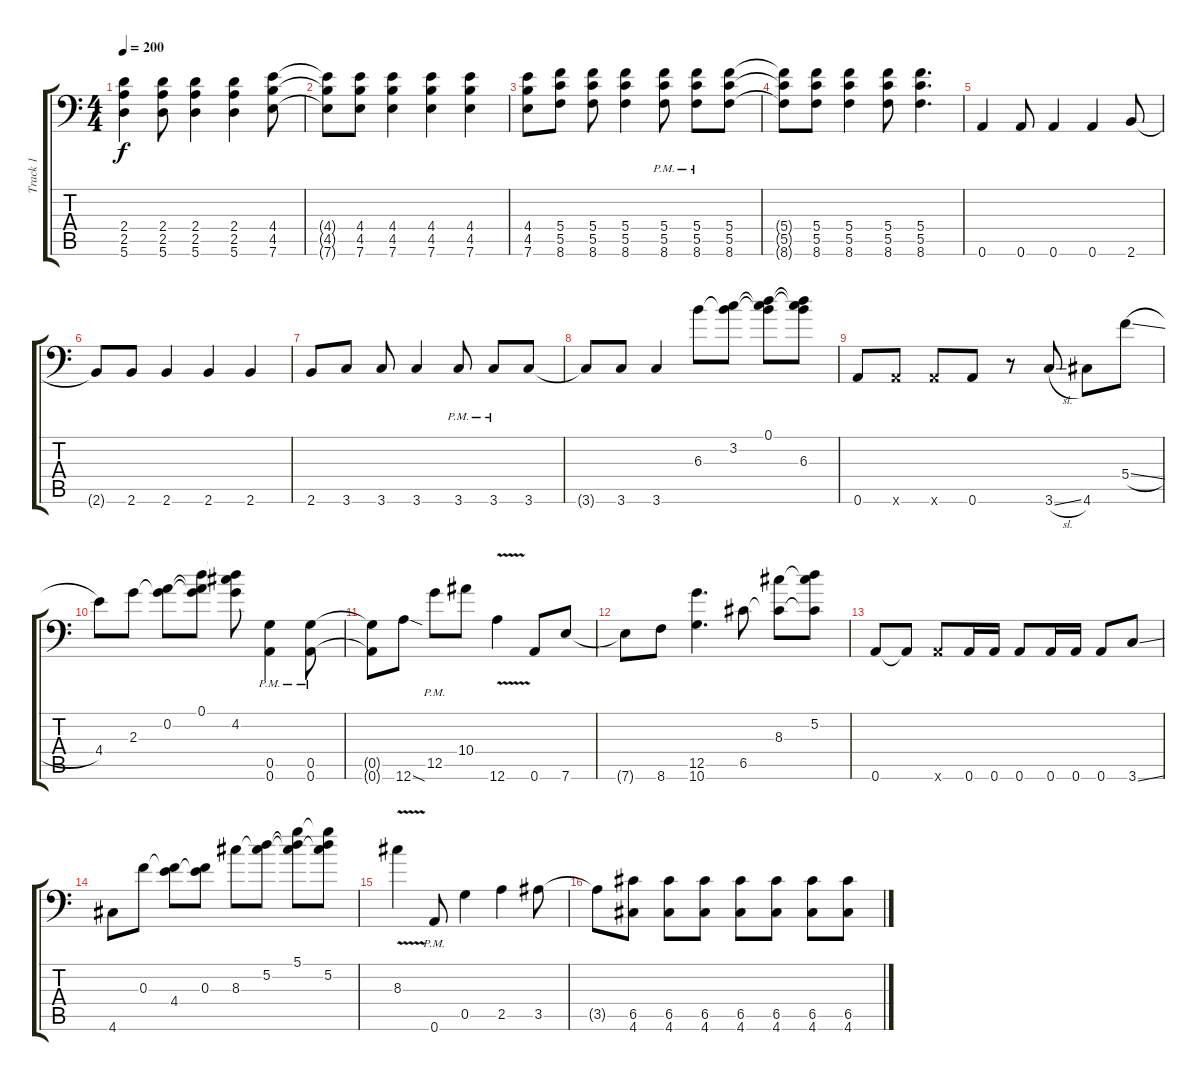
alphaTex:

\track ("Track 1" "Track 1") {instrument distortionguitar}
\staff {score tabs}
\tuning (D4 A3 F3 C3 G2 A1) {hide}
\ts (4 4)
\tempo 200
\clef f4
\ks c
(2.4 2.5 5.6).4{dy f} (2.4 2.5 5.6).8 (2.4 2.5 5.6).4 (2.4 2.5 5.6).4 (4.4 4.5 7.6).8 |
(4.4{t} 4.5{t} 7.6{t}).8 (4.4 4.5 7.6).8 (4.4 4.5 7.6).4 (4.4 4.5 7.6).4 (4.4 4.5 7.6).4 |
(4.4 4.5 7.6).8 (5.4 5.5 8.6).8 (5.4 5.5 8.6).8 (5.4 5.5 8.6).4 (5.4{pm} 5.5{pm} 8.6{pm}).8 (5.4{pm} 5.5{pm} 8.6{pm}).8 (5.4 5.5 8.6).8 |
(5.4{t} 5.5{t} 8.6{t}).8 (5.4 5.5 8.6).8 (5.4 5.5 8.6).4 (5.4 5.5 8.6).8 (5.4 5.5 8.6).4{d} |
0.6.4 0.6.8 0.6.4 0.6.4 2.6.8 |
2.6{t}.8 2.6.8 2.6.4 2.6.4 2.6.4 |
2.6.8 3.6.8 3.6.8 3.6.4 3.6{pm}.8 3.6{pm}.8 3.6.8 |
3.6{t}.8 3.6.8 3.6.4 6.3.8 (3.2 6.3{t}).8 (0.1 3.2{t} 6.3{t}).8 (0.1{t} 3.2{t} 6.3).8 |
0.6.8 0.6{x}.8 0.6{x}.8 0.6.8 r.8 3.6{sl}.8 4.6.8 5.4{sl}.8 |
4.4.8 2.3.8 (0.2 2.3{t}).8 (0.1 0.2{t} 2.3{t}).8 (0.1{t} 4.2 2.3{t}).8 (0.5{pm} 0.6{pm}).4 (0.5{pm} 0.6{pm}).8 |
(0.5{t} 0.6{t}).8 12.6{sod}.8 12.5{pm}.8 10.4.8 12.6{v}.4 0.6.8 7.6.8 |
7.6{t}.8 8.6.8 (12.5 10.6).4{d} 6.5.8 (8.3 6.5{t}).8 (5.2 8.3{t} 6.5{t}).8 |
0.6.8 0.6{t}.8 0.6{x}.8 0.6.16 0.6.16 0.6.8 0.6.16 0.6.16 0.6.8 3.6{ss}.8 |
4.6.8 0.3.8 (0.3{t} 4.4).8 (0.3 4.4{t}).8 8.3.8 (5.2 8.3{t}).8 (5.1 5.2{t} 8.3{t}).8 (5.1{t} 5.2 8.3{t}).8 |
8.3{v}.4 0.6{pm}.8 0.5.4 2.5.4 3.5.8 |
3.5{t}.8 (6.5 4.6).8 (6.5 4.6).8 (6.5 4.6).8 (6.5 4.6).8 (6.5 4.6).8 (6.5 4.6).8 (6.5 4.6).8
